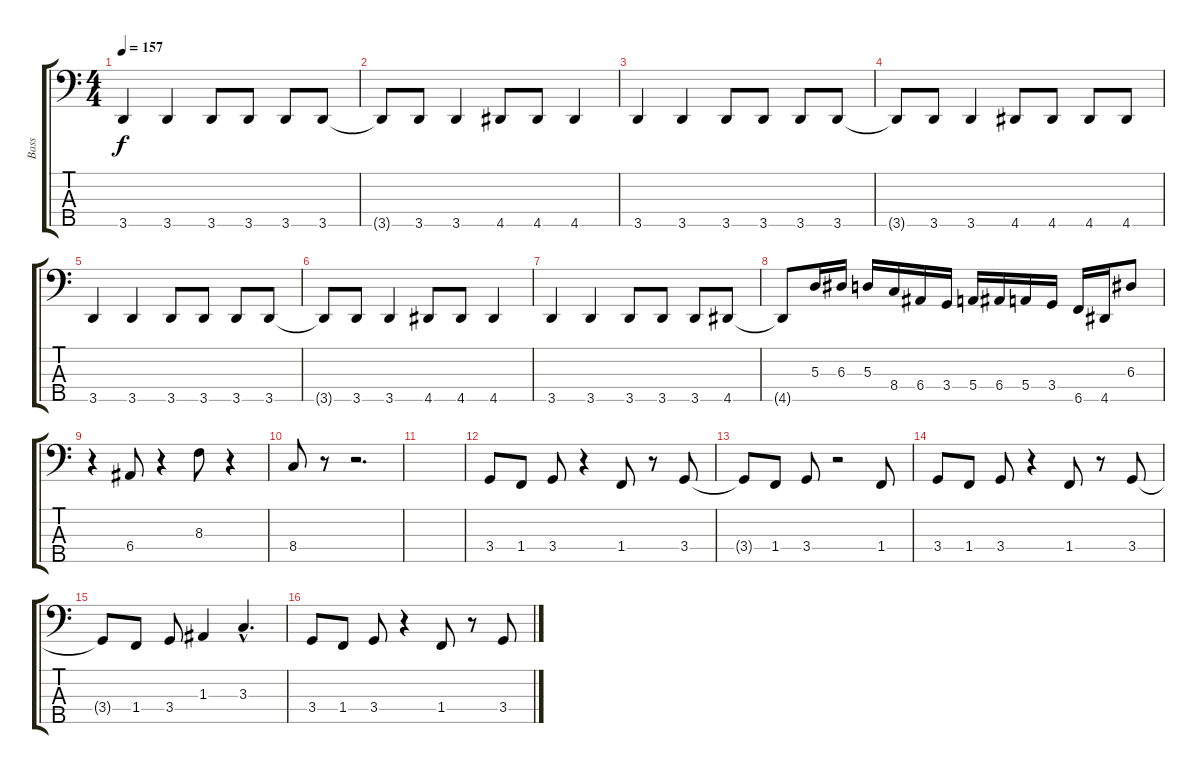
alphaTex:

\track ("Bass" "Bass") {instrument slapbass2}
\staff {score tabs}
\tuning (G2 D2 A1 E1 B0) {hide}
\ts (4 4)
\tempo 157
\clef f4
\ks c
3.5{t}.4{dy f} 3.5.4 3.5.8 3.5.8 3.5.8 3.5.8 |
3.5{t}.8 3.5.8 3.5.4 4.5.8 4.5.8 4.5.4 |
3.5.4 3.5.4 3.5.8 3.5.8 3.5.8 3.5.8 |
3.5{t}.8 3.5.8 3.5.4 4.5.8 4.5.8 4.5.8 4.5.8 |
3.5.4 3.5.4 3.5.8 3.5.8 3.5.8 3.5.8 |
3.5{t}.8 3.5.8 3.5.4 4.5.8 4.5.8 4.5.4 |
3.5.4 3.5.4 3.5.8 3.5.8 3.5.8 4.5.8 |
4.5{t}.8 5.3.16 6.3.16 5.3.16 8.4.16 6.4.16 3.4.16 5.4.16 6.4.16 5.4.16 3.4.16 6.5.16 4.5.16 6.3.8 |
r.4 6.4.8 r.4 8.3.8 r.4 |
8.4.8 r.8 r.2{d} |
|
3.4.8 1.4.8 3.4.8 r.4 1.4.8 r.8 3.4.8 |
3.4{t}.8 1.4.8 3.4.8 r.2 1.4.8 |
3.4.8 1.4.8 3.4.8 r.4 1.4.8 r.8 3.4.8 |
3.4{t}.8 1.4.8 3.4.8 1.3.4 3.3{hac}.4{d} |
3.4.8 1.4.8 3.4.8 r.4 1.4.8 r.8 3.4.8
